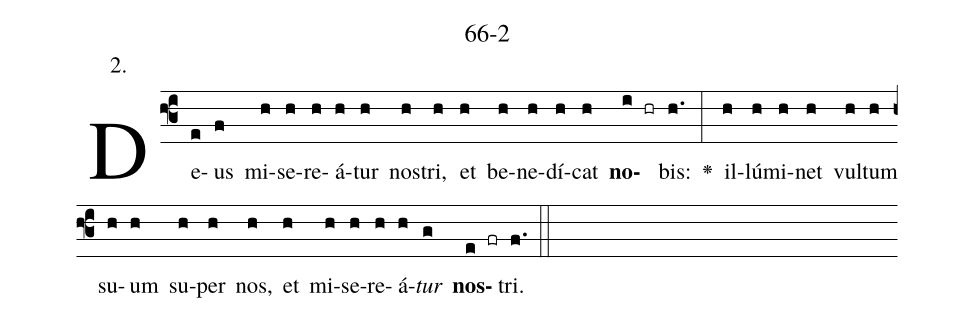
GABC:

name: 66-2;
annotation: 2.;
%%
(f3)De(e)us(f) mi(h)se(h)re(h)á(h)tur(h) nos(h)tri,(h) et(h) be(h)ne(h)dí(h)cat(h) <b>no</b>(i hr)bis:(h.) <v>\greheightstar</v>(:) il(h)lú(h)mi(h)net(h) vul(h)tum(h) su(h)um(h) su(h)per(h) nos,(h) et(h) mi(h)se(h)re(h)á(h)<i>tur</i>(g) <b>nos</b>(e fr)tri.(f.) (::)


%E(h) u(h) o(h) u(g) a(e) e.(f.) (::)
